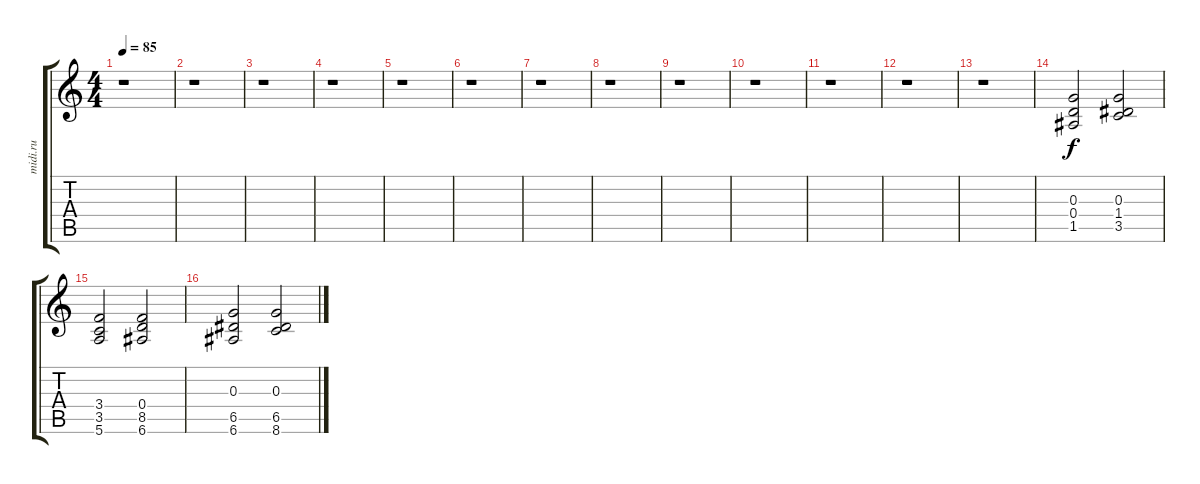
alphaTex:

\track ("midi.ru" "midi.ru") {instrument overdrivenguitar}
\staff {score tabs}
\tuning (E4 B3 G3 D3 A2 E2) {hide}
\ts (4 4)
\tempo 85
\clef g2
\ks c
r.1{dy f instrument overdrivenguitar} |
r.1 |
r.1 |
r.1 |
r.1 |
r.1 |
r.1 |
r.1 |
r.1 |
r.1 |
r.1 |
r.1 |
r.1 |
(0.3 0.4 1.5).2 (0.3 1.4 3.5).2 |
(3.4 3.5 5.6).2 (0.4 8.5 6.6).2 |
(0.3 6.5 6.6).2 (0.3 6.5 8.6).2
